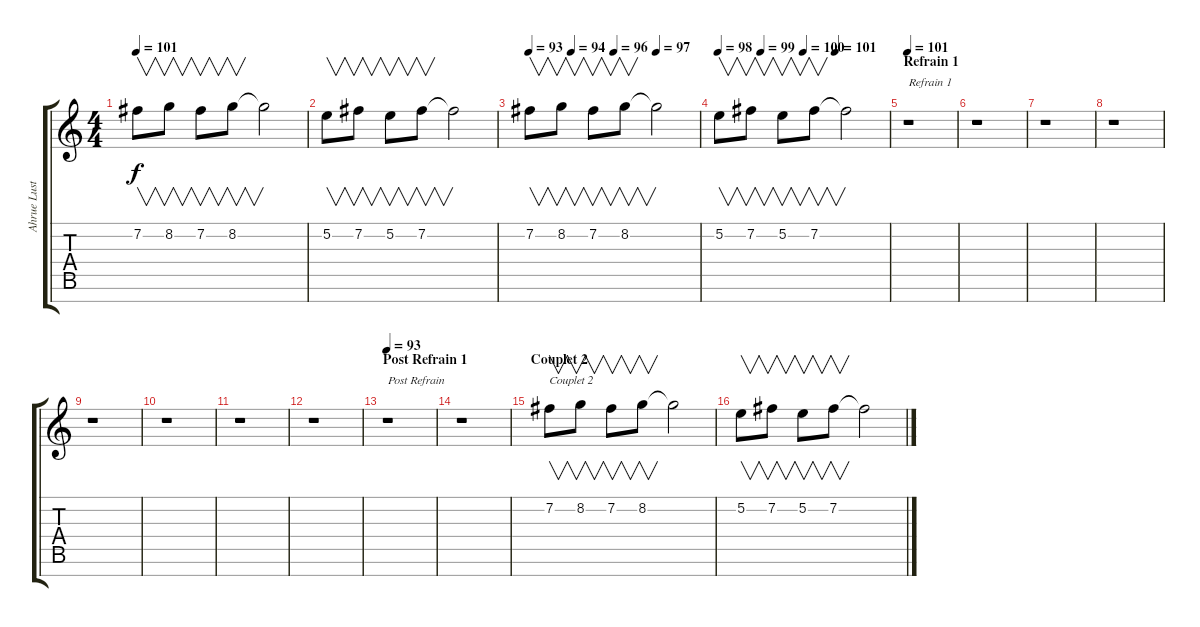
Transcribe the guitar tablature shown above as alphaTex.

\track ("Ahrue Luster" "Ahrue Lust") {instrument distortionguitar}
\staff {score tabs}
\tuning (E4 B3 G3 D3 A2 E2 B1) {hide}
\ts (4 4)
\tempo 101
\clef g2
\ks c
7.2.8{v dy f} 8.2.8{v} 7.2.8{v} 8.2.8{v} 8.2{t}.2 |
5.2.8{v} 7.2.8{v} 5.2.8{v} 7.2.8{v} 7.2{t}.2 |
\tempo 93
\tempo (94 0.25)
\tempo (96 0.5)
\tempo (97 0.75)
7.2.8{v} 8.2.8{v} 7.2.8{v} 8.2.8{v} 8.2{t}.2 |
\tempo 98
\tempo (99 0.25)
\tempo (100 0.5)
\tempo (101 0.6875)
5.2.8{v} 7.2.8{v} 5.2.8{v} 7.2.8{v} 7.2{t}.2 |
\section ("" "Refrain 1")
\tempo 101
r.1{txt "Refrain 1"} |
r.1 |
r.1 |
r.1 |
r.1 |
r.1 |
r.1 |
r.1 |
\section ("" "Post Refrain 1")
\tempo 93
r.1{txt "Post Refrain"} |
r.1 |
\section ("" "Couplet 2")
7.2.8{v txt "Couplet 2"} 8.2.8{v} 7.2.8{v} 8.2.8{v} 8.2{t}.2 |
5.2.8{v} 7.2.8{v} 5.2.8{v} 7.2.8{v} 7.2{t}.2
